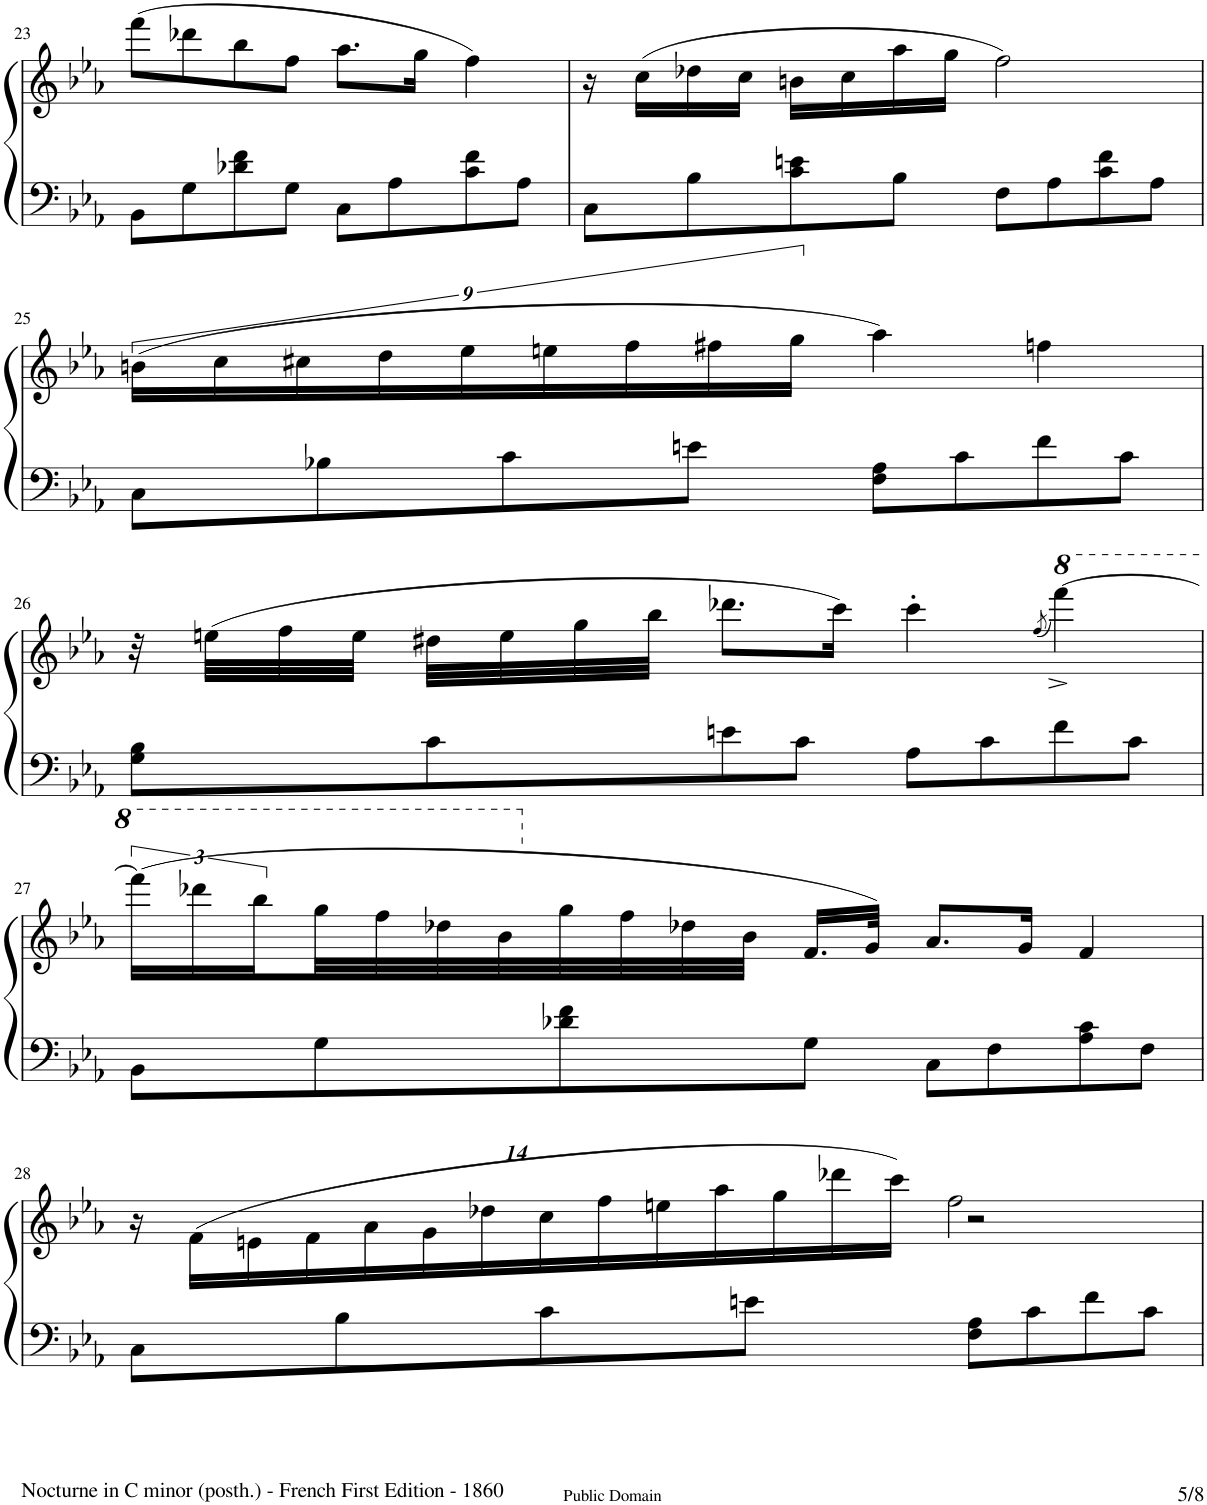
**kern	**kern
*part1	*part1
*staff2	*staff1
*I"Piano.	*
*I'Pno	*
!!LO:PB:g=z
*clefF4	*clefG2
*k[b-e-a-]	*k[b-e-a-]
*M4/4	*M4/4
*met(c)	*met(c)
=23	=23
8BB-\L	(8fff\L
8G\	8ddd-X\
8d-X\ 8f\	8bb-\
8G\J	8ff\J
8C\L	8.aa-\L
8A-\	.
.	16gg\Jk
8c\ 8f\	4ff\)
8A-\J	.
=24	=24
8C\L	16r
.	(16cc\LL
8B-\	16dd-X\
.	16cc\JJ
8c\ 8en\	16bn\LL
.	16cc\
8B-\J	16aa-\
.	16gg\JJ
8F\L	2ff\)
8A-\	.
8c\ 8f\	.
8A-\J	.
!!LO:LB:g=z
=25	=25
8C\L	(18bn\LL
.	18cc\
.	18cc#X\
8B-X\	.
.	18dd\
.	18ee-\
8c\	.
.	18een\
.	18ff\
8en\J	.
.	18ff#X\
.	18gg\JJ
8F\ 8A-\L	4aa-\)
8c\	.
8f\	4ffn\
8c\J	.
!!LO:LB:g=z
=26	=26
8G\ 8B-\L	32r
.	(32een\LLL
.	32ff\
.	32ee\JJJ
8c\	32dd#X\LLL
.	32ee\
.	32gg\
.	32bb-\JJJ
8en\	8.ddd-X\L
8c\J	.
.	16ccc\Jk)
8A-\L	4ccc'>\
8c\	.
.	(8qfff/
8f\	[4ffff^<\)
8c\J	.
!!LO:LB:g=z
=27	=27
8BB-\L	(24ffff\LL]
.	24dddd-X\
.	24bbb-\
8G\	32ggg\L
.	32fff\
.	32ddd-X\
.	32bb-\
8d-X\ 8f\	32gg\
.	32ff\
.	32dd-X\
.	32b-\JJJ
8G\J	16.f/LL
.	32g/JJk)
8C\L	8.a-/L
8F\	.
.	16g/Jk
8A-\ 8c\	4f/
8F\J	.
!!LO:LB:g=z
=28	=28
*	*Xbrackettup
8C\L	28r
.	(28f\LL
.	28en\
.	28f\
8B-\	.
.	28a-\
.	28g\
.	28dd-X\
8c\	28cc\
.	28ff\
.	28een\
.	28aa-\
8en\J	.
.	28gg\
.	28ddd-X\
.	28ccc\JJ)
8F\ 8A-\L	2ff\
8c\	.
8f\	.
8c\J	.
2ryy	2r
=	=
*-	*-
